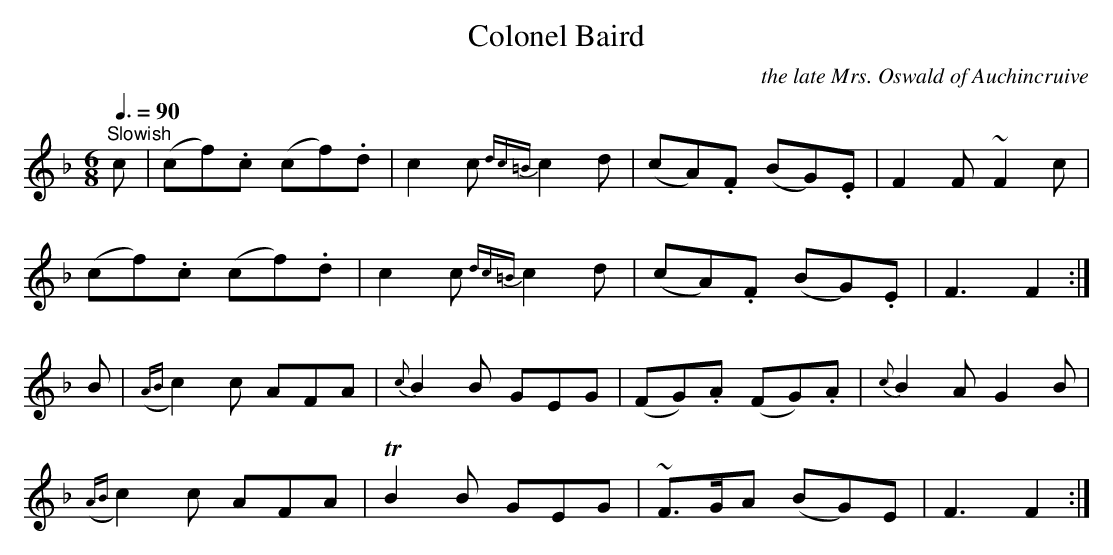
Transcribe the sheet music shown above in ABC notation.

X:1
T:Colonel Baird
C:the late Mrs. Oswald of Auchincruive
M:6/8
L:1/8
Q:3/8=90
K:F
"^Slowish"
c|    (cf).c (cf).d|   c2c {dc=B}c2d|(cA).F (BG).E|   F2F ~F2c|
      (cf).c (cf).d|   c2c {dc=B}c2d|(cA).F (BG).E|   F3   F2:|
B|({AB}c2)c   AFA  |{c}B2B       GEG|(FG).A (FG).A|{c}B2A  G2B|
  ({AB}c2)c   AFA  |  TB2B       GEG|~F>GA  (BG)E |   F3   F2:|
